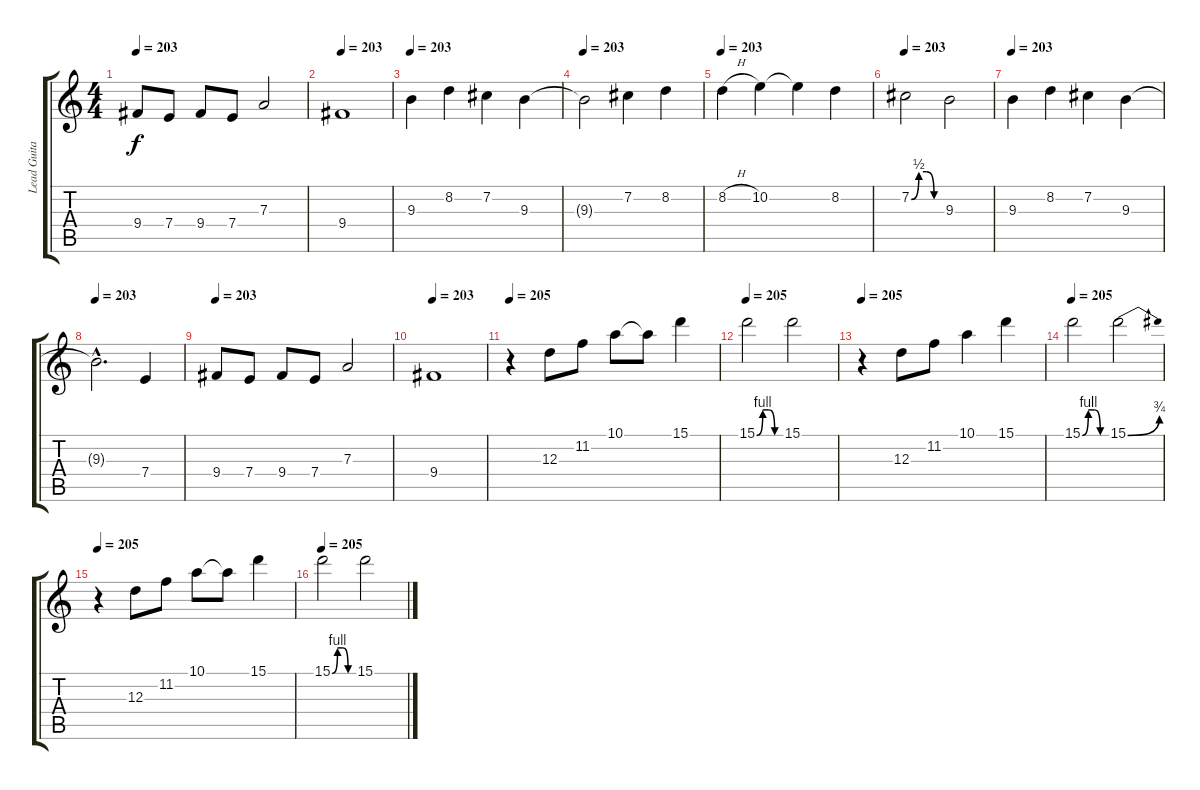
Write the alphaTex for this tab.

\track ("Lead Guitar I" "Lead Guita") {instrument distortionguitar}
\staff {score tabs}
\tuning (B3 Gb3 D3 A2 E2 B1) {hide}
\ts (4 4)
\tempo 203
\clef g2
\ks c
9.4.8{dy f} 7.4.8 9.4.8 7.4.8 7.3.2 |
\tempo 203
9.4.1 |
\tempo 203
9.3.4 8.2.4 7.2.4 9.3.4 |
\tempo 203
9.3{t}.2 7.2.4 8.2.4 |
\tempo 203
8.2{h}.4 10.2.4 10.2{t}.4 8.2.4 |
\tempo 203
7.2{be (custom 0 0 15 2 30 2 45 0 60 0)}.2 9.3.2 |
\tempo 203
9.3.4 8.2.4 7.2.4 9.3.4 |
\tempo 203
9.3{hac t}.2{d} 7.4.4 |
\tempo 203
9.4.8 7.4.8 9.4.8 7.4.8 7.3.2 |
\tempo 203
9.4.1 |
\tempo 205
r.4 12.3.8 11.2.8 10.1.8 10.1{t}.8 15.1.4 |
\tempo 205
15.1{be (custom 0 0 15 4 30 4 45 0 60 0)}.2 15.1.2 |
\tempo 205
r.4 12.3.8 11.2.8 10.1.4 15.1.4 |
\tempo 205
15.1{be (custom 0 0 15 4 30 4 45 0 60 0)}.2 15.1{be (bend 0 0 60 3)}.2 |
\tempo 205
r.4 12.3.8 11.2.8 10.1.8 10.1{t}.8 15.1.4 |
\tempo 205
15.1{be (custom 0 0 15 4 30 4 45 0 60 0)}.2 15.1.2
